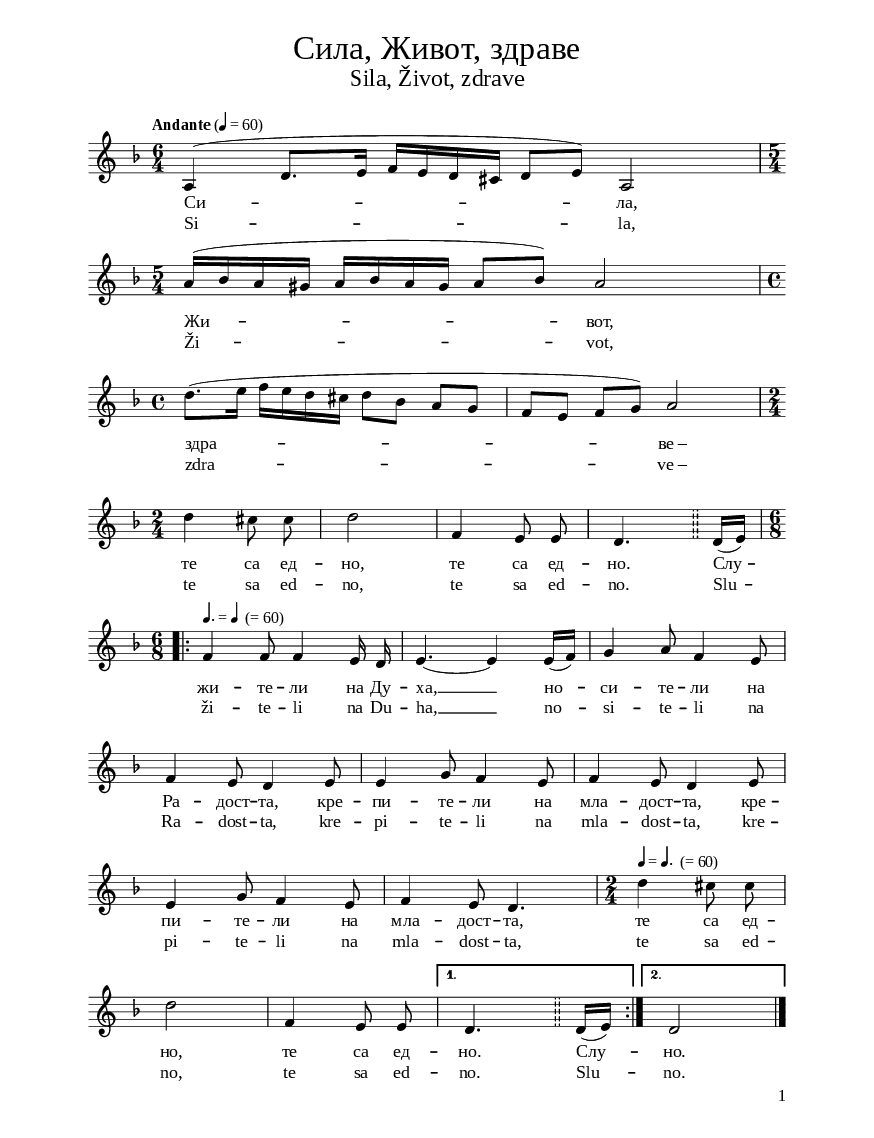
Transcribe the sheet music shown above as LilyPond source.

\version "2.24.2"

\include "include/globals.ily"

\bookpart {
  \label #'ref102
  \tocItem \markup "Сила, Живот, здраве – Sila, Život, zdrave"
  \include "include/bookpart-paper.ily"
  \score {
    \include "include/score-layout.ily"

    \new Voice \absolute {
      \clef treble
      \key d \minor
      \time 6/4
      \tempoFunc "Andante" 4 "60"
       \override Staff.BarLine.gap = 0.5

      \slurUp a4 ( d'8. e'16 f' e' d' cis' d'8 e' ) a2 \break 

      \time 5/4  a'16 ( bes' a' gis' a' bes' a' gis' a'8 bes' ) a'2 \break |


      \time 4/4  d''8. ( e''16 f'' e'' d'' cis'' \autoBeamOff d''8 [bes'] a' [g']| f'8 [e'] f' [g'] ) a'2 \break |

      \slurNeutral \time 2/4 d''4  cis''8 \noBeam cis'' | d''2  | f'4 e'8 e' | d'4. \bar "!!" d'16 [( e' )] \break |

      \time 6/8  \repeat volta 2 {
        | f'4^\markup {
          % make tempo notes
          \concat {
            \teeny \general-align #Y #DOWN \note {4.} #0.8
            \normal-text { " = " }
            \teeny \general-align #Y #DOWN \note {4} #0.8
            \normal-text { "  (= 60)" }
          }
        }
        
        
         f'8 f'4 e'16 \noBeam d' |e'4. ~ e'4 e'16 [( f' )] | g'4 a'8 f'4 e'8 \break |

        f'4 e'8 d'4 e'8 |  e'4 g'8 f'4 e'8 | f'4 e'8 d'4 e'8 \break |

        e'4 g'8 f'4 e'8 | f'4 e'8 d'4. | \time 2/4 d''4^\markup {
          % make tempo notes
          \concat {
            \teeny \general-align #Y #DOWN \note {4} #0.8
            \normal-text { " = " }
            \teeny \general-align #Y #DOWN \note {4.} #0.8
            \normal-text { "  (= 60)" }
          }
        }
        
         cis''8 \noBeam cis'' \break |

        d''2 | f'4 e'8 \noBeam e' |
      } \alternative { { d'4. \bar "!" \bar "!!" d'16 [( e'16 )] } { d'2 } } \bar "|."

    }

    \addlyrics {Си -- ла, Жи
  -- вот, здра -- "ве –" те са ед -- но, те са ед --
  но. Слу -- жи -- те -- ли на Ду -- ха, __ но -- си
  -- те -- ли на Ра -- дост -- та, кре -- пи -- те
  -- ли на мла -- дост -- та, кре -- пи -- те -- ли
  на мла -- дост -- та, те са ед -- но, те са ед
  -- но. Слу -- но.}
   \addlyrics {Si -- la, Ži
  -- vot, zdra -- "ve –" te sa ed -- no, te sa ed --
  no. Slu -- ži -- te -- li na Du -- ha, __ no -- si
  -- te -- li na Ra -- dost -- ta, kre -- pi -- te
  -- li na mla -- dost -- ta, kre -- pi -- te -- li
  na mla -- dost -- ta, te sa ed -- no, te sa ed
  -- no. Slu -- no.}

    \header {
      title = \titleFunc "Сила, Живот, здраве" "Sila, Život, zdrave"
    }

    \midi{}

  } % score

  \pageBreak



  % include foreign translation(s) of the song
  \version "2.24.3"

\markup \fill-line { \fontsize #deTitleFontSize "Kraft, Leben, Gesundheit" }
\markup \null
\markup \null
\markup \fontsize #deCoupletFontSize {
  \hspace #20
  \override #`(baseline-skip . ,deCoupletBaselineSkip)

  \column {    
     
  \line { " "Kraft, Leben, Gesundheit –}

  \line { " "sie sind eins. }

  \line { " "Diener des Geistes, }

  \line { " "Überbringer der Freude, }

  \line { " "Stütze der Jugend, }

  \line { " "Stütze der Jugend, }

  \line { " "sie sind eins. }
     
      
       
    }
    
    
}


} % bookpart
